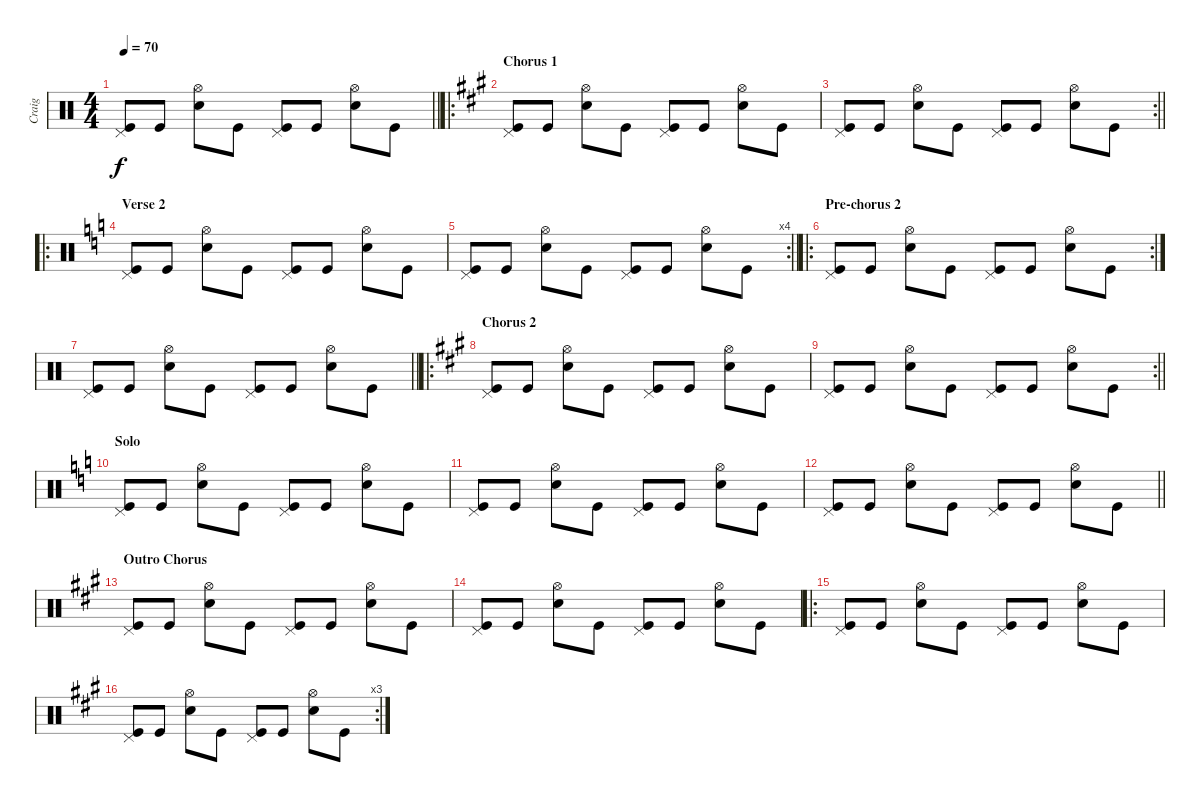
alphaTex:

\track ("Craig" "Craig") {instrument percussion}
\staff {score}
\articulation defaults
\ts (4 4)
\tempo 70
\clef neutral
\barLineRight lightlight
\ks c
("Pedal Hi-Hat (hit)" "Kick (hit)").8{dy f} "Kick (hit)".8 ("Hi-Hat (open)" "Snare (hit) 2").8 "Kick (hit)".8 ("Pedal Hi-Hat (hit)" "Kick (hit)").8 "Kick (hit)".8 ("Hi-Hat (open)" "Snare (hit) 2").8 "Kick (hit)".8 |
\ro
\section ("" "Chorus 1")
\ks a
("Pedal Hi-Hat (hit)" "Kick (hit)").8 "Kick (hit)".8 ("Hi-Hat (open)" "Snare (hit) 2").8 "Kick (hit)".8 ("Pedal Hi-Hat (hit)" "Kick (hit)").8 "Kick (hit)".8 ("Hi-Hat (open)" "Snare (hit) 2").8 "Kick (hit)".8 |
\rc 2
\barLineRight lightlight
("Pedal Hi-Hat (hit)" "Kick (hit)").8 "Kick (hit)".8 ("Hi-Hat (open)" "Snare (hit) 2").8 "Kick (hit)".8 ("Pedal Hi-Hat (hit)" "Kick (hit)").8 "Kick (hit)".8 ("Hi-Hat (open)" "Snare (hit) 2").8 "Kick (hit)".8 |
\ro
\section ("" "Verse 2")
\ks c
("Pedal Hi-Hat (hit)" "Kick (hit)").8 "Kick (hit)".8 ("Hi-Hat (open)" "Snare (hit) 2").8 "Kick (hit)".8 ("Pedal Hi-Hat (hit)" "Kick (hit)").8 "Kick (hit)".8 ("Hi-Hat (open)" "Snare (hit) 2").8 "Kick (hit)".8 |
\rc 4
\barLineRight lightlight
("Pedal Hi-Hat (hit)" "Kick (hit)").8 "Kick (hit)".8 ("Hi-Hat (open)" "Snare (hit) 2").8 "Kick (hit)".8 ("Pedal Hi-Hat (hit)" "Kick (hit)").8 "Kick (hit)".8 ("Hi-Hat (open)" "Snare (hit) 2").8 "Kick (hit)".8 |
\ro
\rc 2
\section ("" "Pre-chorus 2")
("Pedal Hi-Hat (hit)" "Kick (hit)").8 "Kick (hit)".8 ("Hi-Hat (open)" "Snare (hit) 2").8 "Kick (hit)".8 ("Pedal Hi-Hat (hit)" "Kick (hit)").8 "Kick (hit)".8 ("Hi-Hat (open)" "Snare (hit) 2").8 "Kick (hit)".8 |
\barLineRight lightlight
("Pedal Hi-Hat (hit)" "Kick (hit)").8 "Kick (hit)".8 ("Hi-Hat (open)" "Snare (hit) 2").8 "Kick (hit)".8 ("Pedal Hi-Hat (hit)" "Kick (hit)").8 "Kick (hit)".8 ("Hi-Hat (open)" "Snare (hit) 2").8 "Kick (hit)".8 |
\ro
\section ("" "Chorus 2")
\ks a
("Pedal Hi-Hat (hit)" "Kick (hit)").8 "Kick (hit)".8 ("Hi-Hat (open)" "Snare (hit) 2").8 "Kick (hit)".8 ("Pedal Hi-Hat (hit)" "Kick (hit)").8 "Kick (hit)".8 ("Hi-Hat (open)" "Snare (hit) 2").8 "Kick (hit)".8 |
\rc 2
\barLineRight lightlight
("Pedal Hi-Hat (hit)" "Kick (hit)").8 "Kick (hit)".8 ("Hi-Hat (open)" "Snare (hit) 2").8 "Kick (hit)".8 ("Pedal Hi-Hat (hit)" "Kick (hit)").8 "Kick (hit)".8 ("Hi-Hat (open)" "Snare (hit) 2").8 "Kick (hit)".8 |
\section ("" "Solo")
\ks c
("Pedal Hi-Hat (hit)" "Kick (hit)").8 "Kick (hit)".8 ("Hi-Hat (open)" "Snare (hit) 2").8 "Kick (hit)".8 ("Pedal Hi-Hat (hit)" "Kick (hit)").8 "Kick (hit)".8 ("Hi-Hat (open)" "Snare (hit) 2").8 "Kick (hit)".8 |
("Pedal Hi-Hat (hit)" "Kick (hit)").8 "Kick (hit)".8 ("Hi-Hat (open)" "Snare (hit) 2").8 "Kick (hit)".8 ("Pedal Hi-Hat (hit)" "Kick (hit)").8 "Kick (hit)".8 ("Hi-Hat (open)" "Snare (hit) 2").8 "Kick (hit)".8 |
\barLineRight lightlight
("Pedal Hi-Hat (hit)" "Kick (hit)").8 "Kick (hit)".8 ("Hi-Hat (open)" "Snare (hit) 2").8 "Kick (hit)".8 ("Pedal Hi-Hat (hit)" "Kick (hit)").8 "Kick (hit)".8 ("Hi-Hat (open)" "Snare (hit) 2").8 "Kick (hit)".8 |
\section ("" "Outro Chorus")
\ks a
("Pedal Hi-Hat (hit)" "Kick (hit)").8 "Kick (hit)".8 ("Hi-Hat (open)" "Snare (hit) 2").8 "Kick (hit)".8 ("Pedal Hi-Hat (hit)" "Kick (hit)").8 "Kick (hit)".8 ("Hi-Hat (open)" "Snare (hit) 2").8 "Kick (hit)".8 |
("Pedal Hi-Hat (hit)" "Kick (hit)").8 "Kick (hit)".8 ("Hi-Hat (open)" "Snare (hit) 2").8 "Kick (hit)".8 ("Pedal Hi-Hat (hit)" "Kick (hit)").8 "Kick (hit)".8 ("Hi-Hat (open)" "Snare (hit) 2").8 "Kick (hit)".8 |
\ro
("Pedal Hi-Hat (hit)" "Kick (hit)").8 "Kick (hit)".8 ("Hi-Hat (open)" "Snare (hit) 2").8 "Kick (hit)".8 ("Pedal Hi-Hat (hit)" "Kick (hit)").8 "Kick (hit)".8 ("Hi-Hat (open)" "Snare (hit) 2").8 "Kick (hit)".8 |
\rc 3
("Pedal Hi-Hat (hit)" "Kick (hit)").8 "Kick (hit)".8 ("Hi-Hat (open)" "Snare (hit) 2").8 "Kick (hit)".8 ("Pedal Hi-Hat (hit)" "Kick (hit)").8 "Kick (hit)".8 ("Hi-Hat (open)" "Snare (hit) 2").8 "Kick (hit)".8
